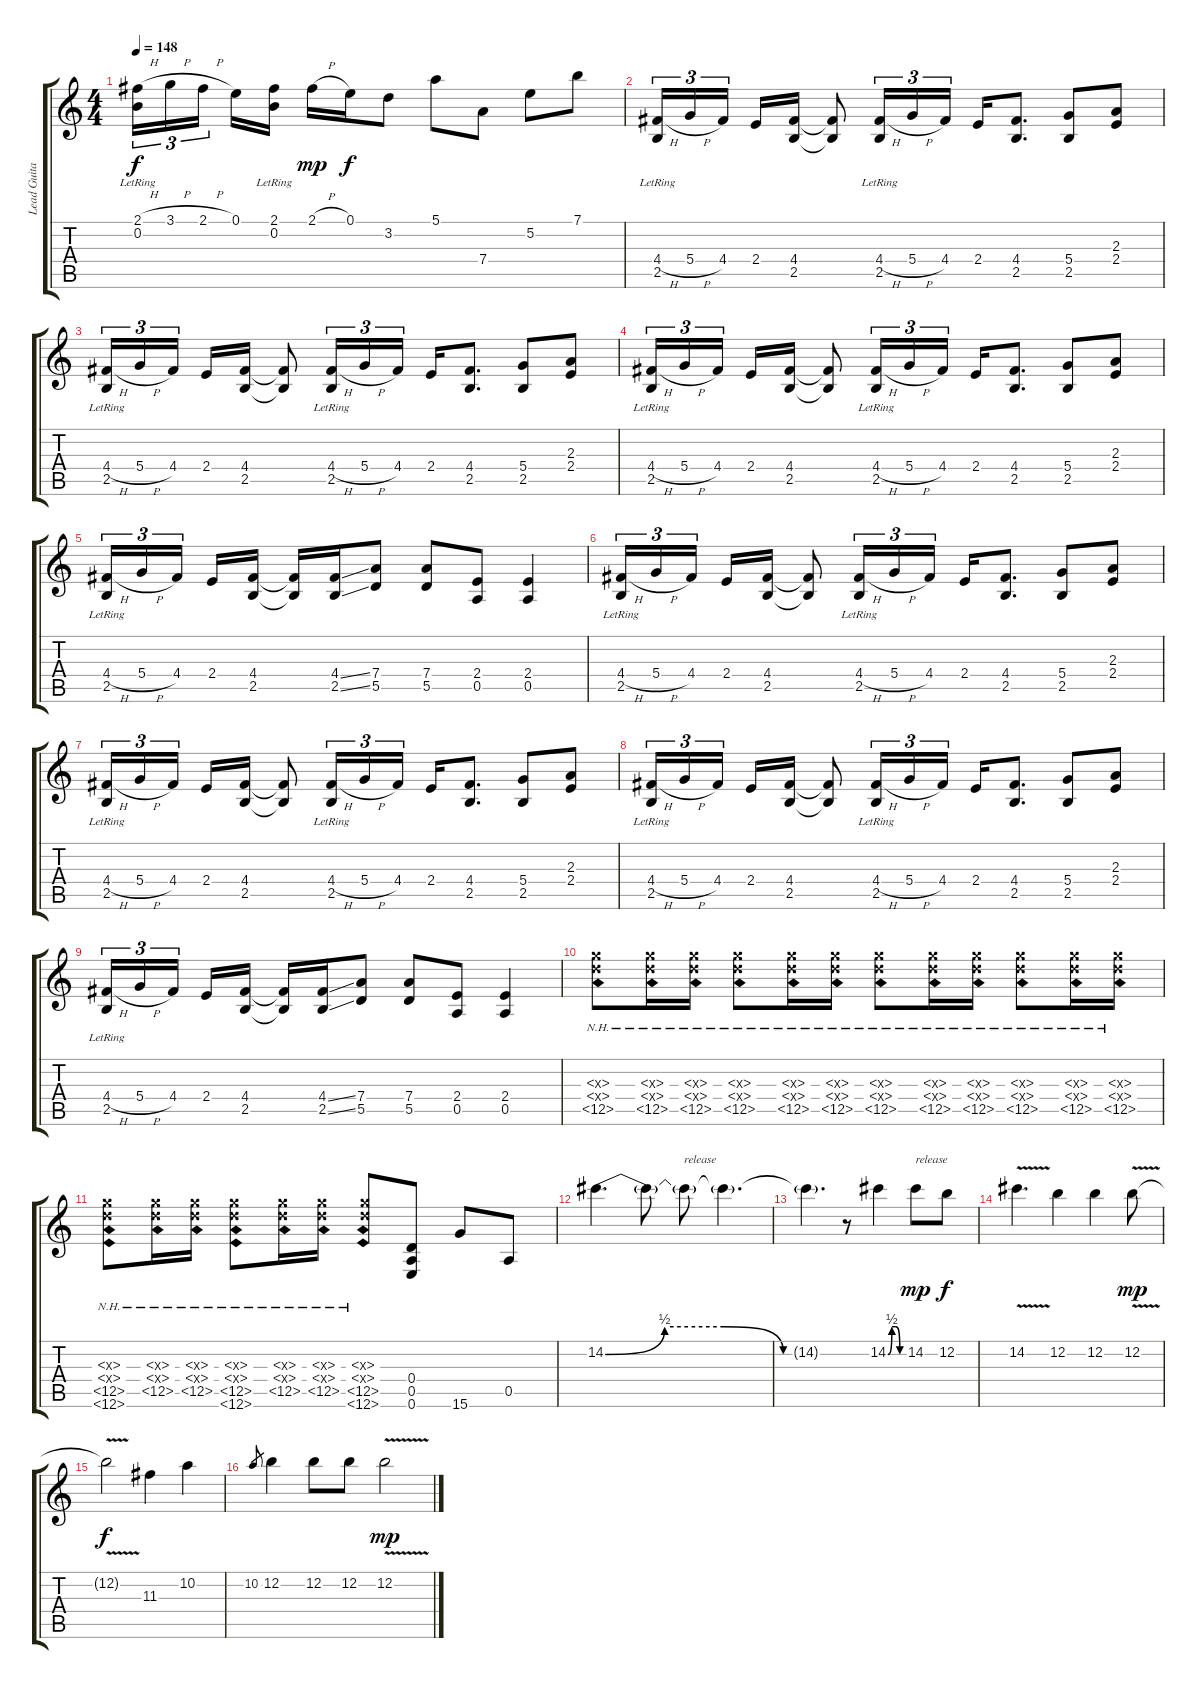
\track ("Lead Guitar" "Lead Guita") {instrument distortionguitar}
\staff {score tabs}
\tuning (E4 B3 G3 D3 A2 E2) {hide}
\ts (4 4)
\tempo 148
\clef g2
\ks c
(2.1{h} 0.2{lr}).16{tu (3 2) dy f} 3.1{h}.16{tu (3 2)} 2.1{h}.16{tu (3 2) beam splitsecondary} 0.1.16 (2.1 0.2{lr}).16 2.1{h}.16{dy mp} 0.1.16{dy f} 3.2.8 5.1.8 7.4.8 5.2.8 7.1.8 |
(4.4{h} 2.5{lr}).16{tu (3 2)} 5.4{h}.16{tu (3 2)} 4.4.16{tu (3 2) beam splitsecondary} 2.4.16 (4.4 2.5).16 (4.4{t} 2.5{t}).8 (4.4{h} 2.5{lr}).16{tu (3 2)} 5.4{h}.16{tu (3 2)} 4.4.16{tu (3 2)} 2.4.16 (4.4 2.5).8{d} (5.4 2.5).8 (2.3 2.4).8 |
(4.4{h} 2.5{lr}).16{tu (3 2)} 5.4{h}.16{tu (3 2)} 4.4.16{tu (3 2) beam splitsecondary} 2.4.16 (4.4 2.5).16 (4.4{t} 2.5{t}).8 (4.4{h} 2.5{lr}).16{tu (3 2)} 5.4{h}.16{tu (3 2)} 4.4.16{tu (3 2)} 2.4.16 (4.4 2.5).8{d} (5.4 2.5).8 (2.3 2.4).8 |
(4.4{h} 2.5{lr}).16{tu (3 2)} 5.4{h}.16{tu (3 2)} 4.4.16{tu (3 2) beam splitsecondary} 2.4.16 (4.4 2.5).16 (4.4{t} 2.5{t}).8 (4.4{h} 2.5{lr}).16{tu (3 2)} 5.4{h}.16{tu (3 2)} 4.4.16{tu (3 2)} 2.4.16 (4.4 2.5).8{d} (5.4 2.5).8 (2.3 2.4).8 |
(4.4{h} 2.5{lr}).16{tu (3 2)} 5.4{h}.16{tu (3 2)} 4.4.16{tu (3 2) beam splitsecondary} 2.4.16 (4.4 2.5).16 (4.4{t} 2.5{t}).16 (4.4{ss} 2.5{ss}).16 (7.4 5.5).8 (7.4 5.5).8 (2.4 0.5).8 (2.4 0.5).4 |
(4.4{h} 2.5{lr}).16{tu (3 2)} 5.4{h}.16{tu (3 2)} 4.4.16{tu (3 2) beam splitsecondary} 2.4.16 (4.4 2.5).16 (4.4{t} 2.5{t}).8 (4.4{h} 2.5{lr}).16{tu (3 2)} 5.4{h}.16{tu (3 2)} 4.4.16{tu (3 2)} 2.4.16 (4.4 2.5).8{d} (5.4 2.5).8 (2.3 2.4).8 |
(4.4{h} 2.5{lr}).16{tu (3 2)} 5.4{h}.16{tu (3 2)} 4.4.16{tu (3 2) beam splitsecondary} 2.4.16 (4.4 2.5).16 (4.4{t} 2.5{t}).8 (4.4{h} 2.5{lr}).16{tu (3 2)} 5.4{h}.16{tu (3 2)} 4.4.16{tu (3 2)} 2.4.16 (4.4 2.5).8{d} (5.4 2.5).8 (2.3 2.4).8 |
(4.4{h} 2.5{lr}).16{tu (3 2)} 5.4{h}.16{tu (3 2)} 4.4.16{tu (3 2) beam splitsecondary} 2.4.16 (4.4 2.5).16 (4.4{t} 2.5{t}).8 (4.4{h} 2.5{lr}).16{tu (3 2)} 5.4{h}.16{tu (3 2)} 4.4.16{tu (3 2)} 2.4.16 (4.4 2.5).8{d} (5.4 2.5).8 (2.3 2.4).8 |
(4.4{h} 2.5{lr}).16{tu (3 2)} 5.4{h}.16{tu (3 2)} 4.4.16{tu (3 2) beam splitsecondary} 2.4.16 (4.4 2.5).16 (4.4{t} 2.5{t}).16 (4.4{ss} 2.5{ss}).16 (7.4 5.5).8 (7.4 5.5).8 (2.4 0.5).8 (2.4 0.5).4 |
(0.3{nh x} 0.4{nh x} 12.5{nh}).8 (0.3{nh x} 0.4{nh x} 12.5{nh}).16 (0.3{nh x} 0.4{nh x} 12.5{nh}).16 (0.3{nh x} 0.4{nh x} 12.5{nh}).8 (0.3{nh x} 0.4{nh x} 12.5{nh}).16 (0.3{nh x} 0.4{nh x} 12.5{nh}).16 (0.3{nh x} 0.4{nh x} 12.5{nh}).8 (0.3{nh x} 0.4{nh x} 12.5{nh}).16 (0.3{nh x} 0.4{nh x} 12.5{nh}).16 (0.3{nh x} 0.4{nh x} 12.5{nh}).8 (0.3{nh x} 0.4{nh x} 12.5{nh}).16 (0.3{nh x} 0.4{nh x} 12.5{nh}).16 |
(0.3{nh x} 0.4{nh x} 12.5{nh} 12.6{nh}).8 (0.3{nh x} 0.4{nh x} 12.5{nh}).16 (0.3{nh x} 0.4{nh x} 12.5{nh}).16 (0.3{nh x} 0.4{nh x} 12.5{nh} 12.6{nh}).8 (0.3{nh x} 0.4{nh x} 12.5{nh}).16 (0.3{nh x} 0.4{nh x} 12.5{nh}).16 (0.3{nh x} 0.4{nh x} 12.5{nh} 12.6{nh}).8 (0.4 0.5 0.6).8 15.6.8 0.5.8 |
14.2{be (custom 0 0 15 2 30 2 45 0 60 0)}.4{d} 14.2{t}.8 14.2{t}.8{txt "release"} 14.2{t}.4{d} |
14.2{t}.4{d} r.8 14.2{be (custom 0 0 15 2 30 2 45 0 60 0)}.4 14.2.8{txt "release" dy mp} 12.2.8{dy f} |
14.2{v}.4{d} 12.2.4 12.2.4 12.2{v}.8{dy mp} |
12.2{t}.2{dy f} 11.3.4 10.2.4 |
10.2.8{gr} 12.2.4 12.2.8 12.2.8 12.2{v}.2{dy mp}
